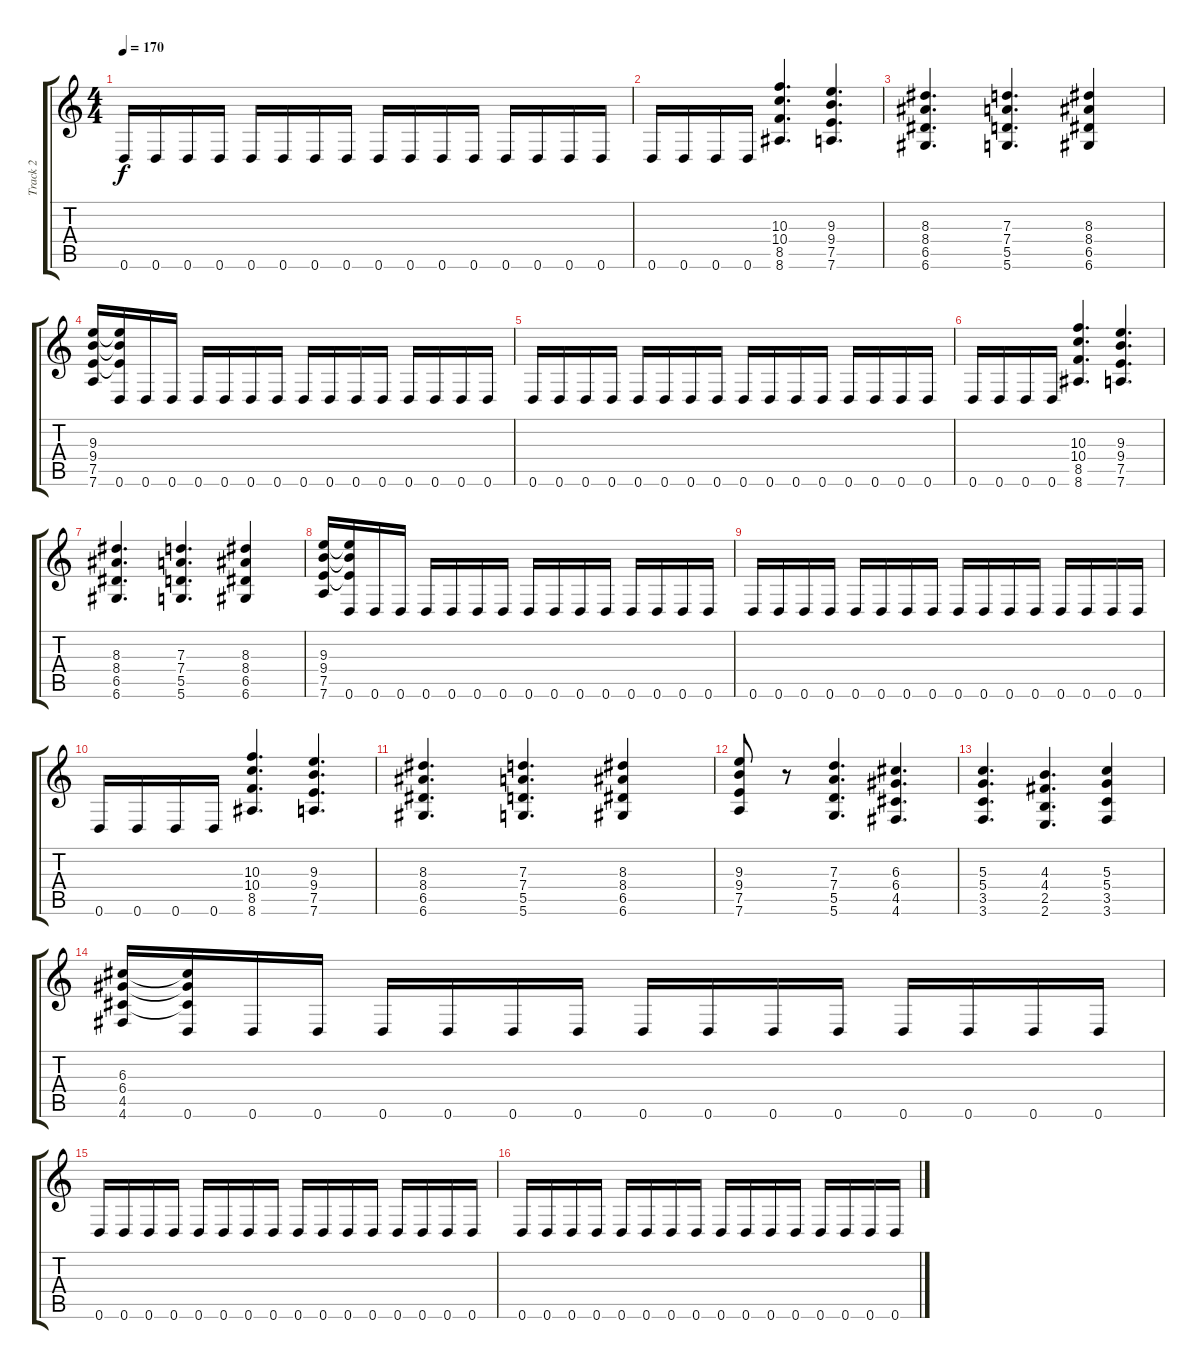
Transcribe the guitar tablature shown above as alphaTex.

\track ("Track 2" "Track 2") {instrument overdrivenguitar}
\staff {score tabs}
\tuning (E4 B3 G3 D3 A2 D2) {hide}
\ts (4 4)
\tempo 170
\clef g2
\ks c
0.6.16{dy f} 0.6.16 0.6.16 0.6.16 0.6.16 0.6.16 0.6.16 0.6.16 0.6.16 0.6.16 0.6.16 0.6.16 0.6.16 0.6.16 0.6.16 0.6.16 |
0.6.16 0.6.16 0.6.16 0.6.16 (10.3 10.4 8.5 8.6).4{d} (9.3 9.4 7.5 7.6).4{d} |
(8.3 8.4 6.5 6.6).4{d} (7.3 7.4 5.5 5.6).4{d} (8.3 8.4 6.5 6.6).4 |
(9.3 9.4 7.5 7.6).16 (9.3{t} 9.4{t} 7.5{t} 0.6).16 0.6.16 0.6.16 0.6.16 0.6.16 0.6.16 0.6.16 0.6.16 0.6.16 0.6.16 0.6.16 0.6.16 0.6.16 0.6.16 0.6.16 |
0.6.16 0.6.16 0.6.16 0.6.16 0.6.16 0.6.16 0.6.16 0.6.16 0.6.16 0.6.16 0.6.16 0.6.16 0.6.16 0.6.16 0.6.16 0.6.16 |
0.6.16 0.6.16 0.6.16 0.6.16 (10.3 10.4 8.5 8.6).4{d} (9.3 9.4 7.5 7.6).4{d} |
(8.3 8.4 6.5 6.6).4{d} (7.3 7.4 5.5 5.6).4{d} (8.3 8.4 6.5 6.6).4 |
(9.3 9.4 7.5 7.6).16 (9.3{t} 9.4{t} 7.5{t} 0.6).16 0.6.16 0.6.16 0.6.16 0.6.16 0.6.16 0.6.16 0.6.16 0.6.16 0.6.16 0.6.16 0.6.16 0.6.16 0.6.16 0.6.16 |
0.6.16 0.6.16 0.6.16 0.6.16 0.6.16 0.6.16 0.6.16 0.6.16 0.6.16 0.6.16 0.6.16 0.6.16 0.6.16 0.6.16 0.6.16 0.6.16 |
0.6.16 0.6.16 0.6.16 0.6.16 (10.3 10.4 8.5 8.6).4{d} (9.3 9.4 7.5 7.6).4{d} |
(8.3 8.4 6.5 6.6).4{d} (7.3 7.4 5.5 5.6).4{d} (8.3 8.4 6.5 6.6).4 |
(9.3 9.4 7.5 7.6).8 r.8 (7.3 7.4 5.5 5.6).4{d} (6.3 6.4 4.5 4.6).4{d} |
(5.3 5.4 3.5 3.6).4{d} (4.3 4.4 2.5 2.6).4{d} (5.3 5.4 3.5 3.6).4 |
(6.3 6.4 4.5 4.6).16 (6.3{t} 6.4{t} 4.5{t} 0.6).16 0.6.16 0.6.16 0.6.16 0.6.16 0.6.16 0.6.16 0.6.16 0.6.16 0.6.16 0.6.16 0.6.16 0.6.16 0.6.16 0.6.16 |
0.6.16 0.6.16 0.6.16 0.6.16 0.6.16 0.6.16 0.6.16 0.6.16 0.6.16 0.6.16 0.6.16 0.6.16 0.6.16 0.6.16 0.6.16 0.6.16 |
0.6.16 0.6.16 0.6.16 0.6.16 0.6.16 0.6.16 0.6.16 0.6.16 0.6.16 0.6.16 0.6.16 0.6.16 0.6.16 0.6.16 0.6.16 0.6.16
